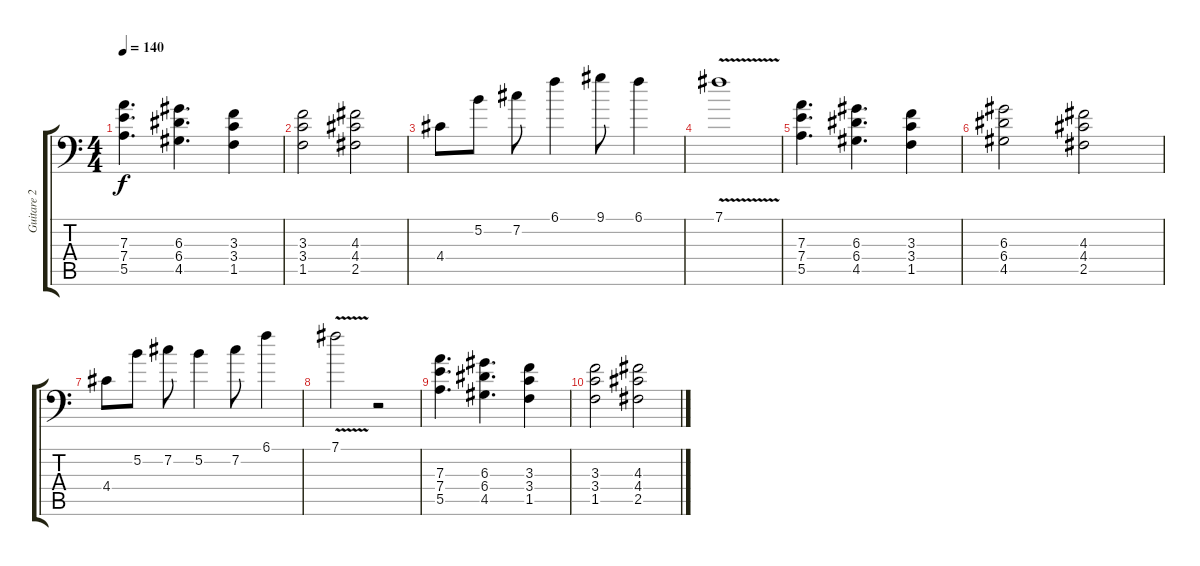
\track ("Guitare 2" "Guitare 2") {instrument distortionguitar}
\staff {score tabs}
\tuning (B3 Gb3 D3 A2 E2 A1) {hide}
\ts (4 4)
\tempo 140
\clef f4
\ks c
(7.3 7.4 5.5).4{d dy f} (6.3 6.4 4.5).4{d} (3.3 3.4 1.5).4 |
(3.3 3.4 1.5).2 (4.3 4.4 2.5).2 |
4.4.8 5.2.8 7.2.8 6.1.4 9.1.8 6.1.4 |
7.1{v}.1 |
(7.3 7.4 5.5).4{d} (6.3 6.4 4.5).4{d} (3.3 3.4 1.5).4 |
(6.3 6.4 4.5).2 (4.3 4.4 2.5).2 |
4.4.8 5.2.8 7.2.8 5.2.4 7.2.8 6.1.4 |
7.1{v}.2 r.2 |
(7.3 7.4 5.5).4{d} (6.3 6.4 4.5).4{d} (3.3 3.4 1.5).4 |
(3.3 3.4 1.5).2 (4.3 4.4 2.5).2
